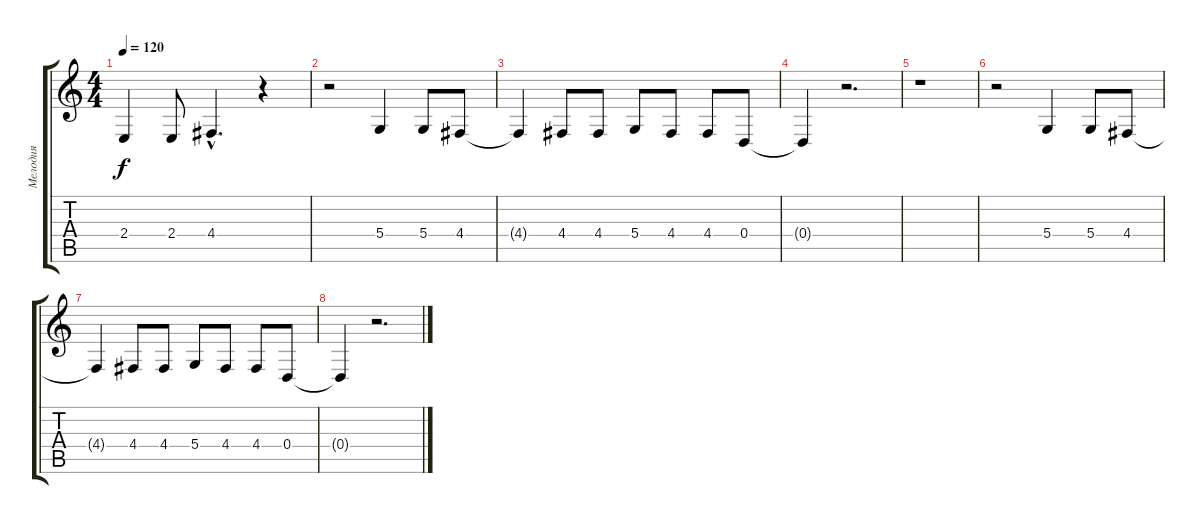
\track ("Мелодия" "Мелодия") {instrument flute}
\staff {score tabs}
\tuning (E4 B3 G3 D3 A2 E2) {hide}
\ts (4 4)
\tempo 120
\clef g2
\ks c
2.4.4{dy f} 2.4.8 4.4{hac}.4{d} r.4 |
r.2 5.4.4 5.4.8 4.4.8 |
4.4{t}.4 4.4.8 4.4.8 5.4.8 4.4.8 4.4.8 0.4.8 |
0.4{t}.4 r.2{d} |
r.1 |
r.2 5.4.4 5.4.8 4.4.8 |
4.4{t}.4 4.4.8 4.4.8 5.4.8 4.4.8 4.4.8 0.4.8 |
0.4{t}.4 r.2{d}
